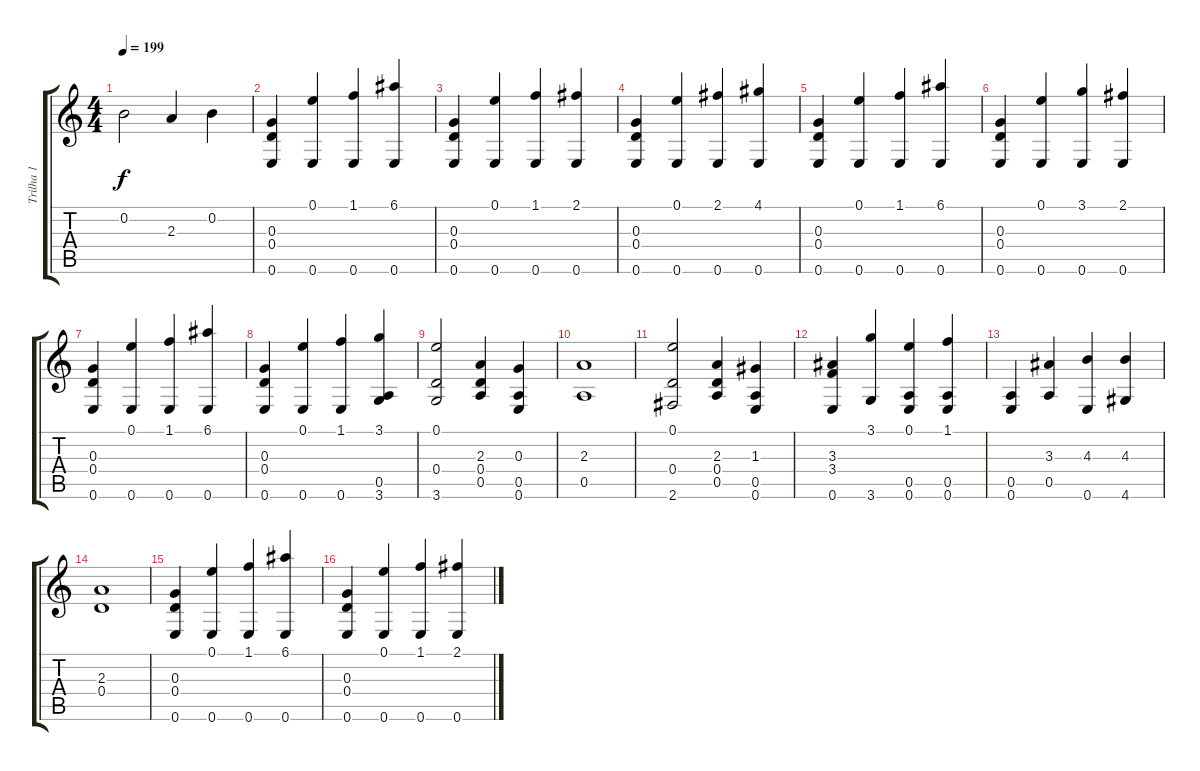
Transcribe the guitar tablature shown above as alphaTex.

\track ("Trilha 1" "Trilha 1") {instrument acousticguitarsteel}
\staff {score tabs}
\tuning (E4 B3 G3 D3 A2 E2) {hide}
\ts (4 4)
\tempo 199
\clef g2
\ks c
0.2.2{dy f} 2.3.4 0.2.4 |
(0.3 0.4 0.6).4 (0.1 0.6).4 (1.1 0.6).4 (6.1 0.6).4 |
(0.3 0.4 0.6).4 (0.1 0.6).4 (1.1 0.6).4 (2.1 0.6).4 |
(0.3 0.4 0.6).4 (0.1 0.6).4 (2.1 0.6).4 (4.1 0.6).4 |
(0.3 0.4 0.6).4 (0.1 0.6).4 (1.1 0.6).4 (6.1 0.6).4 |
(0.3 0.4 0.6).4 (0.1 0.6).4 (3.1 0.6).4 (2.1 0.6).4 |
(0.3 0.4 0.6).4 (0.1 0.6).4 (1.1 0.6).4 (6.1 0.6).4 |
(0.3 0.4 0.6).4 (0.1 0.6).4 (1.1 0.6).4 (3.1 0.5 3.6).4 |
(0.1 0.4 3.6).2 (2.3 0.4 0.5).4 (0.3 0.5 0.6).4 |
(2.3 0.5).1 |
(0.1 0.4 2.6).2 (2.3 0.4 0.5).4 (1.3 0.5 0.6).4 |
(3.3 3.4 0.6).4 (3.1 3.6).4 (0.1 0.5 0.6).4 (1.1 0.5 0.6).4 |
(0.5 0.6).4 (3.3 0.5).4 (4.3 0.6).4 (4.3 4.6).4 |
(2.3 0.4).1 |
(0.3 0.4 0.6).4 (0.1 0.6).4 (1.1 0.6).4 (6.1 0.6).4 |
(0.3 0.4 0.6).4 (0.1 0.6).4 (1.1 0.6).4 (2.1 0.6).4
